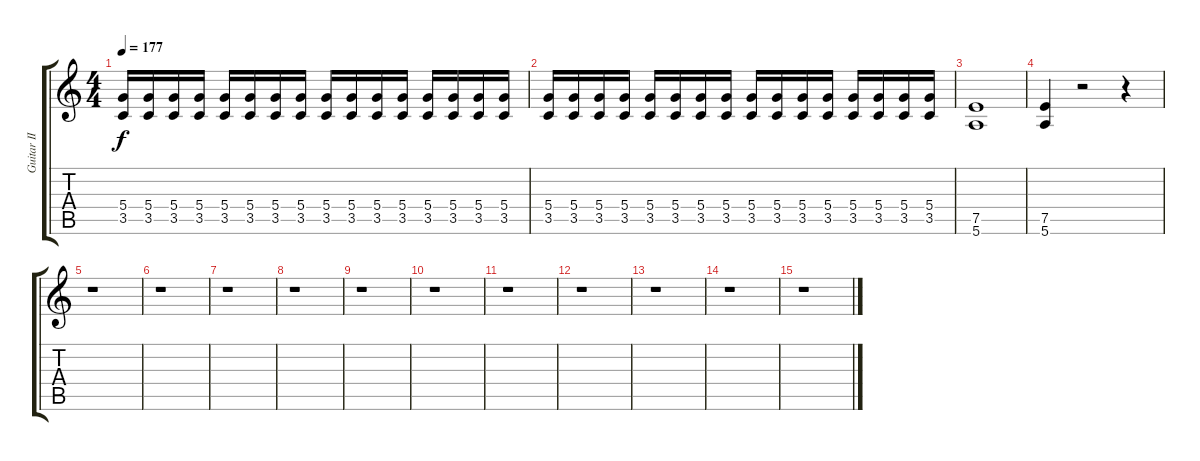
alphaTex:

\track ("Guitar II" "Guitar II") {instrument distortionguitar}
\staff {score tabs}
\tuning (E4 B3 G3 D3 A2 E2) {hide}
\ts (4 4)
\tempo 177
\clef g2
\ks c
(5.4 3.5).16{dy f} (5.4 3.5).16 (5.4 3.5).16 (5.4 3.5).16 (5.4 3.5).16 (5.4 3.5).16 (5.4 3.5).16 (5.4 3.5).16 (5.4 3.5).16 (5.4 3.5).16 (5.4 3.5).16 (5.4 3.5).16 (5.4 3.5).16 (5.4 3.5).16 (5.4 3.5).16 (5.4 3.5).16 |
(5.4 3.5).16 (5.4 3.5).16 (5.4 3.5).16 (5.4 3.5).16 (5.4 3.5).16 (5.4 3.5).16 (5.4 3.5).16 (5.4 3.5).16 (5.4 3.5).16 (5.4 3.5).16 (5.4 3.5).16 (5.4 3.5).16 (5.4 3.5).16 (5.4 3.5).16 (5.4 3.5).16 (5.4 3.5).16 |
(7.5 5.6).1 |
(7.5 5.6).4 r.2 r.4 |
r.1 |
r.1 |
r.1 |
r.1 |
r.1 |
r.1 |
r.1 |
r.1 |
r.1 |
r.1 |
r.1
